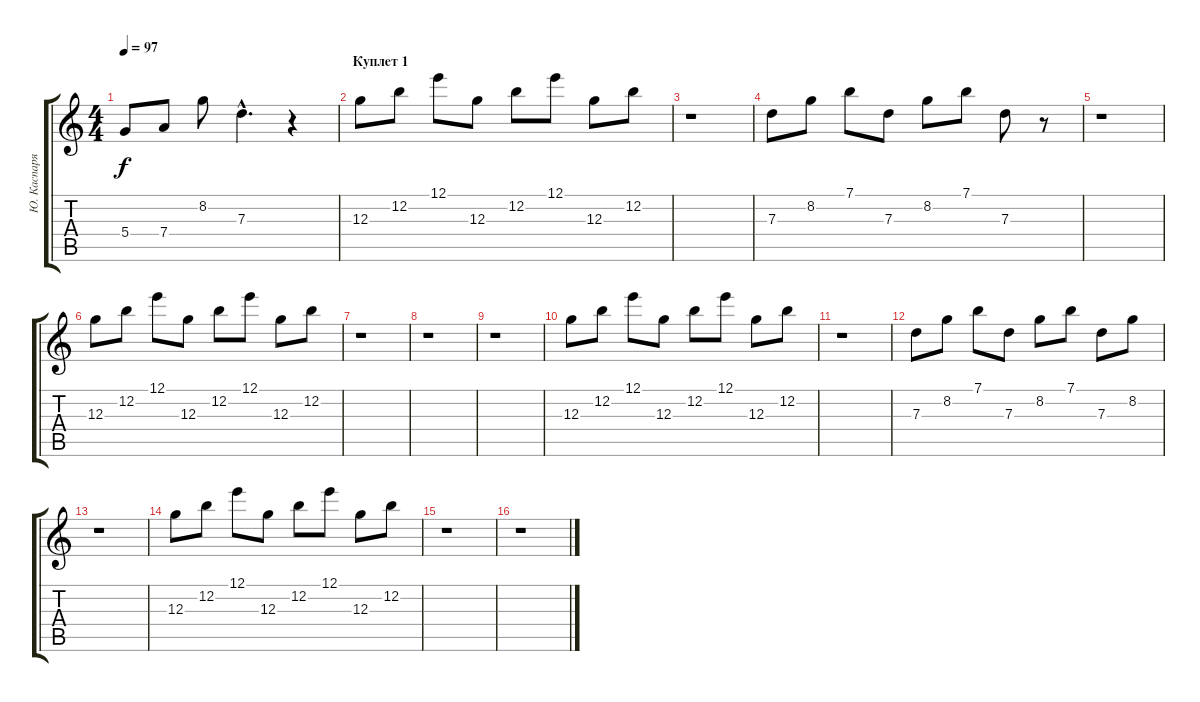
\track ("Ю. Каспарян" "Ю. Каспаря") {instrument electricguitarclean}
\staff {score tabs}
\tuning (E4 B3 G3 D3 A2 E2) {hide}
\ts (4 4)
\tempo 97
\clef g2
\ks c
5.4.8{dy f} 7.4.8 8.2.8 7.3{hac}.4{d} r.4 |
\section ("" "Куплет 1")
12.3.8{volume 5 instrument electricguitarmuted} 12.2.8 12.1.8 12.3.8 12.2.8 12.1.8 12.3.8 12.2.8 |
r.1 |
7.3.8 8.2.8 7.1.8 7.3.8 8.2.8 7.1.8 7.3.8 r.8 |
r.1 |
12.3.8 12.2.8 12.1.8 12.3.8 12.2.8 12.1.8 12.3.8 12.2.8 |
r.1 |
r.1 |
r.1 |
12.3.8 12.2.8 12.1.8 12.3.8 12.2.8 12.1.8 12.3.8 12.2.8 |
r.1 |
7.3.8 8.2.8 7.1.8 7.3.8 8.2.8 7.1.8 7.3.8 8.2.8 |
r.1 |
12.3.8 12.2.8 12.1.8 12.3.8 12.2.8 12.1.8 12.3.8 12.2.8 |
r.1 |
r.1
